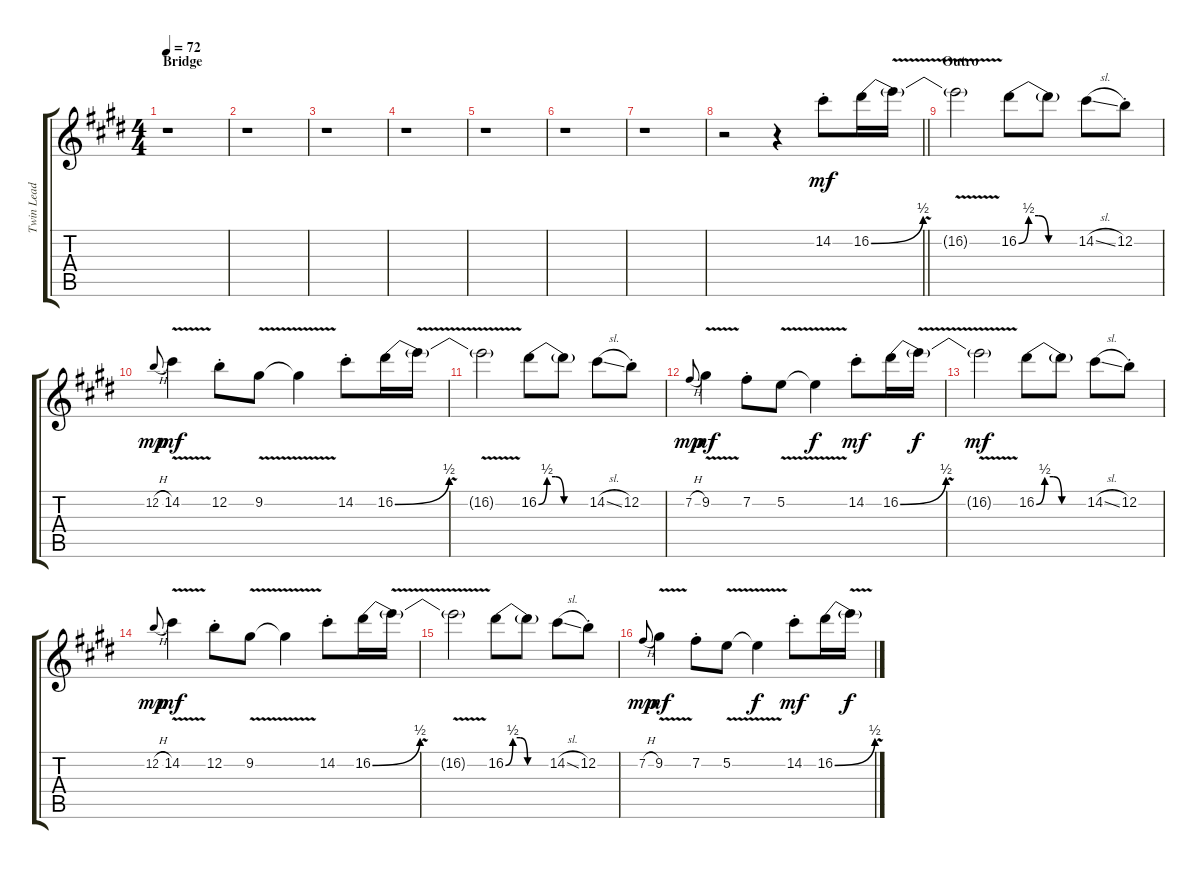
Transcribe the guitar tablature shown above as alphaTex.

\track ("Twin Lead 1" "Twin Lead ") {instrument electricguitarclean}
\staff {score tabs}
\tuning (E4 B3 G3 D3 A2 E2) {hide}
\ts (4 4)
\section ("" "Bridge")
\tempo 72
\clef g2
\ks e
r.1{dy f} |
r.1 |
r.1 |
r.1 |
r.1 |
r.1 |
r.1 |
\barLineRight lightlight
r.2 r.4 14.2{st}.8{dy mf} 16.2{be (bend 0 0 60 2)}.16 16.2{v t}.16 |
\section ("" "Outro")
16.2{t}.2 16.2{be (custom 0 0 10 2 20 2 30 0 60 0)}.8 16.2{t}.8 14.2{sl}.8 12.2{st}.8 |
12.2{h}.8{gr onbeat dy mp} 14.2{v}.4{dy mf} 12.2{st}.8 9.2{v}.8 9.2{t}.4 14.2{st}.8 16.2{be (bend 0 0 60 2)}.16 16.2{v t}.16 |
16.2{t}.2 16.2{be (custom 0 0 10 2 20 2 30 0 60 0)}.8 16.2{t}.8 14.2{sl}.8 12.2{st}.8 |
7.2{h}.8{gr onbeat dy mp} 9.2{v}.4{dy mf} 7.2{st}.8 5.2{v}.8 5.2{t}.4{dy f} 14.2{st}.8{dy mf} 16.2{be (bend 0 0 60 2)}.16 16.2{v t}.16{dy f} |
16.2{t}.2{dy mf} 16.2{be (custom 0 0 10 2 20 2 30 0 60 0)}.8 16.2{t}.8 14.2{sl}.8 12.2{st}.8 |
12.2{h}.8{gr onbeat dy mp} 14.2{v}.4{dy mf} 12.2{st}.8 9.2{v}.8 9.2{t}.4 14.2{st}.8 16.2{be (bend 0 0 60 2)}.16 16.2{v t}.16 |
16.2{t}.2 16.2{be (custom 0 0 10 2 20 2 30 0 60 0)}.8 16.2{t}.8 14.2{sl}.8 12.2{st}.8 |
7.2{h}.8{gr onbeat dy mp} 9.2{v}.4{dy mf} 7.2{st}.8 5.2{v}.8 5.2{t}.4{dy f} 14.2{st}.8{dy mf} 16.2{be (bend 0 0 60 2)}.16 16.2{v t}.16{dy f}
